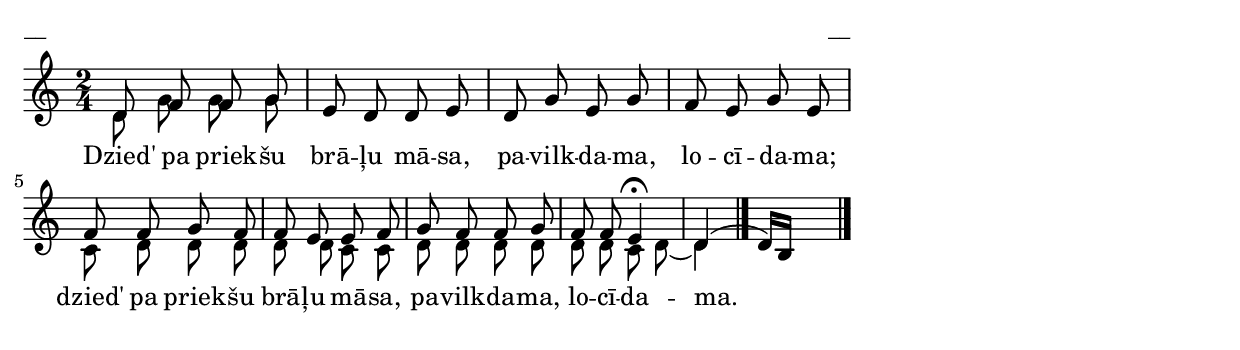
\version "2.13.18"
\paper {
line-width = 14\cm
left-margin = 0.4\cm
between-system-padding = 0.1\cm
between-system-space = 0.1\cm
}
% AALapas
%Dzied pa priekšu brāļu māsa
\layout {
indent = #0
ragged-last = ##f
}


voiceA = \relative c' {
\clef "treble"
\key a \minor
\time 2/4
d8 f f g |
e8 d d e |
d8 g e g |
f8 e g e |
f8 f g f |
f8 e e f |
g8 f f g |
f8 f e4\fermata |
d4( d16)[ b] s8 |
\bar "|."
}


voiceB = \relative c' {
\clef "treble"
\key a \minor
\time 2/4
d8 g g g |
s2 |
s2 |
s2 |
c,8 d d d |
d8 d c c |
d8 d d d |
d8 d c d( |
d4)  
\bar "|."
}


lyricA = \lyricmode {
Dzied' pa priek -- šu brā -- ļu mā -- sa, pa -- vilk -- da -- ma, lo -- cī -- da -- ma;
dzied' pa priek -- šu brā -- ļu mā -- sa, pa -- vilk -- da -- ma, lo -- cī -- da -- ma.
}




fullScore = <<
\new Staff {
<<
\new Voice = "voiceA" { \voiceOne \autoBeamOff \voiceA }
\new Voice = "voiceB" { \voiceTwo \autoBeamOff \voiceB }
\lyricsto "voiceA" \new Lyrics \lyricA
>>
}
>>



\score {
\fullScore
\header { piece = "__" opus = "__" }
}
\markup { \with-color #(x11-color 'white) \sans \smaller "__" }
\score {
\unfoldRepeats
\fullScore
\midi {
\context { \Staff \remove "Staff_performer" }
\context { \Voice \consists "Staff_performer" }
}
}


